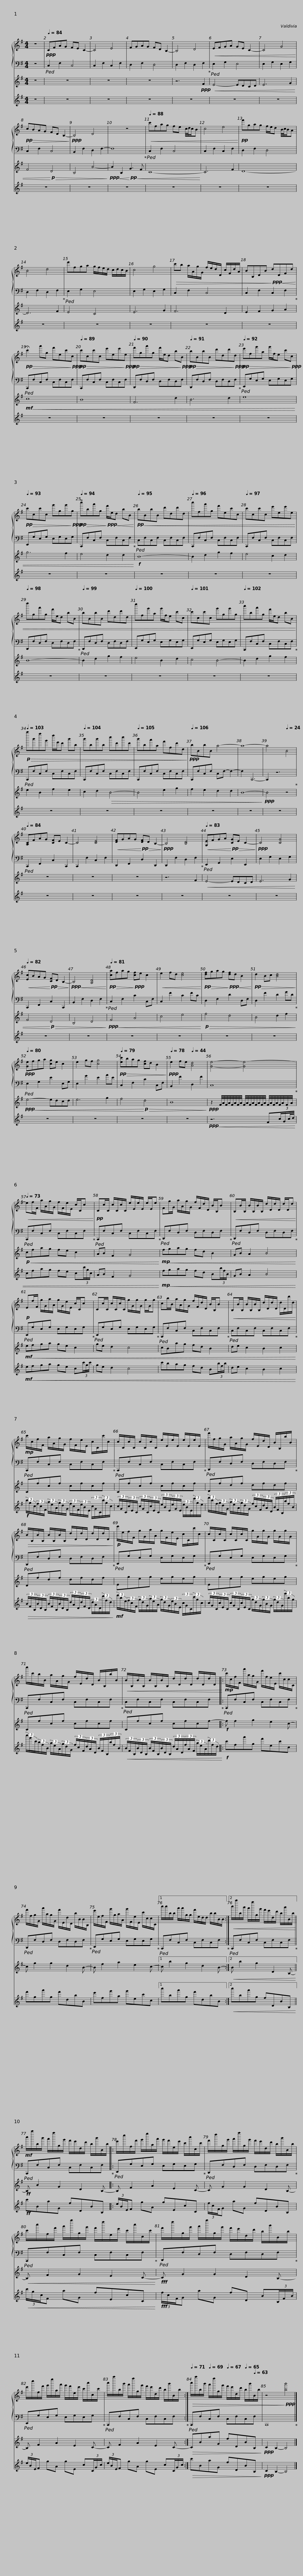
X:1
%%score { 1 | 2 } 3 4
L:1/8
M:4/4
I:linebreak $
K:G
V:1 treble
V:2 bass
V:3 treble
V:4 treble
V:1
 z8 |[Q:1/4=84]!ppp! CFAG FE C2- | C4 E4 | FGAG FD B,2- | B,4 D4 | %5
!<(! EFGA GE C2- | C4 G4!<)! |$!pp!!>(! cBAG FD B,2-!>)! |!ppp! B,4 D4 | z8 | %10
[Q:1/4=88]!<(! c'fag fe c/4d/4c/B | c4 e4!<)! |$!pp! f'gag f/e/d B/4c/4B/A | B4 d4 | e'fga g/f/e/d/ c/d/c/B/ | %15
 c4 g4 |$!>(! c'b a/A/g/G/ f/e/d/D/ c/F/d/A/ | BB,DB!>)!!ppp!!<(! dDFd!<)! |!pp!!>(! !fermata!c'2 a'g f'ec'!>)!!ppp!c |[Q:1/4=89]!pp!!>(! c'cc'c e'ee'!>)!!ppp!e |$ %20
[Q:1/4=90]!pp!!>(! f'ga'g f'/e/d b!>)!!ppp!B |[Q:1/4=91]!pp!!>(! bBbB d'dd'!>)!!ppp!d |[Q:1/4=92]!pp!!>(! e'fg'a g'/f/e c'!>)!!ppp!c |[Q:1/4=93]!pp!!>(! c'cc'c g'gg'!>)!!ppp!g |$[Q:1/4=94]!pp!!>(! !>!c''ba'g!>)!!ppp!!<(! f'/e/d bB!<)! | %25
[Q:1/4=95]!pp!!<(! bBbB d'dd'd |[Q:1/4=96] c''fa'g f'ec'c |[Q:1/4=97] c'cc'c e'ee'e |$[Q:1/4=98] f''ga'g f'/e/d bB |[Q:1/4=99] bBbB d'dd'd | %30
[Q:1/4=52][Q:1/4=100] e''fg'a g'/f/e c'c |[Q:1/4=101] c'cc'c g'gg'g |$[Q:1/4=102] c''ba'g f'/e/d bB!<)! |[Q:1/4=103]!p!!>(! c'''b'a''g' f''/e'/d' b'b |[Q:1/4=104] b'bb'b d''d'd''d' |$ %35
[Q:1/4=105] b'ba'a f'fd'd!>)! |!ppp![Q:1/4=106] bBbB a4- | a8- |[Q:1/4=34] a4[Q:1/4=24] B4 |[Q:1/4=84] [A,C]FAG [CF]E C2- | %40
 C4 [CE]4 |$!<(! [DF]GAG!<)!!pp!!>(! [DF]D B,2-!>)! |!ppp! B,4 [B,D]4 |[Q:1/4=83]!<(! [G,E]FGA!<)!!pp!!>(! [CG]E C2-!>)! |!ppp! C4 [CG]4 | %45
[Q:1/4=82]!<(! [Ec]BAG!<)!!pp!!>(! [CF]D B,2-!>)! |!ppp!!<(! B,4 [A,D]4!<)! |$[Q:1/4=81]!pp!!>(! [ca]fag!>)!!ppp! [cf]e c2 |!<(! e2 fd [ce]4!<)! |!pp!!>(! [df]gag!>)!!ppp!!<(! [df]d B2!<)! | %50
!pp!!>(! d2 Bc [Bd]4!>)! |[Q:1/4=80]!ppp! [Ge]fga [cg]e c2 |$ e2 gf [cg]4 |[Q:1/4=79]!pp!!>(! [ec']bag [cf]d B2!>)! |[Q:1/4=78]!ppp! e2 fe[Q:1/4=44] [Ad]4 |$ %55
 [Ge]4- [Ge-]4 |[Q:1/4=73]!<(! ef/F/ a/A/g/G/ f/F/e/E/ c/C/c!<)! |$!pp! Cc/C/ c/C/c/C/ e/E/e/E/ e/E/e | Fg/G/ a/A/g/G/ f/F/d/D/ B/B,/B |!<(! B,B/B,/ B/B,/B/B,/ d/D/d/D/ d/D/d!<)! |$ %60
!p! Ef/F/ g/G/a/A/ g/G/e/E/ c/C/c | Cc/C/ c/C/c/C/ g/G/g/G/ g/G/g |$ cb/B/ a/A/g/G/ f/F/d/D/ B/B,/B |!<(! B,B/B,/ B/B,/B/B,/ d/D/d/D/ d/D/d'/d/!<)! |$!mp! c'/c/f/F/ a/A/g/G/ f/F/e/E/ c/C/c'/c/ |$ %65
 c/C/c/C/ c/C/c/C/ e/E/e/E/ e/E/e/E/ |$ f'/f/g/G/ a/A/g/G/ f/E/d/D/ B/B,/b/B/ |$!>(! B/B,/B/B,/ B/B,/B/B,/ d/D/d/D/ d/D/d/D/!>)! |$!p! e'/e/f/F/ g/G/a/A/ g/F/e/E/ c/C/c'/c/ |$ c/C/c/C/ c/C/c/C/ g/G/g/G/ g/G/g/G/ |$ %70
 c''/c'/b/B/ a/A/g/G/ f/E/d/D/ B/B,/b/B/ |$!<(! B/B,/B/B,/ B/B,/B/B,/ d/D/d/D/ d/D/d/D/!<)! |:$!mp! c'/c/f/F/ a'/a/g/G/ f'/f/e/E/ c'/c/c/C/ | f'/f/g/G/ a'/a/g/G/ f'/E/d/D/ b/B/B/B,/ |$ e'/e/f/F/ g'/g/a/A/ g'/F/e/E/ c'/c/c/C/ |1 %75
 c''/c''/b/b/ a'/a'/g/g/ f'/e/d/d/ b/b/B/B/ :|2$!<(! c''/c'''/b/b'/ a'/a''/g/g'/ f'/e'/d/d'/ b/b'/B/b/!<)! ||!mf! c''/c'''/b/b'/ a'/a''/g/g'/ f'/e'/d/d'/ b/b'/B/b/ |:$ e'/e''/f/f'/ g'/g''/a/a'/ g'/f'/e/e'/ c'/c''/c/c'/ | f'/f''/g/g'/ a'/a''/g/g'/ f'/e'/d/d'/ b/b'/B/b/ |$ %80
 c'/c''/f/f'/ a'/a''/g/g'/ f'/f''/e/e'/ c'/c''/c/c'/ | f'/f''/g/g'/ a'/a''/g/g'/ f'/e'/d/d'/ b/b'/B/b/ |$ e'/e''/f/f'/ g'/g''/a/a'/ g'/f'/e/e'/ c'/c''/c/c'/ |$ c''/c'''/b/b'/ a'/a''/g/g'/ f'/e'/d/d'/ b/b'/B/b/ :|[Q:1/4=71]!>(! c''/c'''/b/b'/[Q:1/4=69] a'/a''/g/g'/[Q:1/4=67] f'/e'/d/d'/[Q:1/4=65] b/b'/[Q:1/4=63]B/b/ |$ %85
 z4!>)!!ppp! [bb']4 |] %86
V:2
 z8 |!ped! C,2 F,2 C,4 | C,2 F,2 C,2 F,2 | D,2 F,2 D,4 | D,2 F,2 D,2 F,2!ped-up! | %5
!ped! E,2 G,2 E,4 | E,2 G,2 E,2 G,2 |$ C,2 F,2 C,4 | B,,2 F,2 D,2 F,2- | F,8!ped-up! | %10
!ped! C,2 F,2 C,4 | C,2 F,2 C,2 F,2 |$ D,2 F,2 D,4 | D,2 F,2 D,2 F,2!ped-up! |!ped! E,2 G,2 E,4 | %15
 E,2 G,2 E,2 G,2 |$ C,2 F,2 C,4 | C,2 F,2 C,2 F,2!ped-up! |!ped! C,,F,C,F, C,F,C,F, | C,,F,C,F, C,F,C,F, |$ %20
 D,,F,D,F, D,F,D,F, | D,,F,D,F, D,F,D,F,!ped-up! |!ped! E,,G,E,G, E,G,E,G, | E,,G,E,G, E,G,E,G, |$ C,,F,C,F, C,F,C,F,!ped-up! | %25
!ped! C,F,C,F, C,F,C,F, | C,,F,C,F, C,F,C,F, | C,,F,C,F, C,F,C,F, |$ D,,F,D,F, D,F,D,F,!ped-up! |!ped! D,,F,D,F, D,F,D,F, | %30
 E,,G,E,G, E,G,E,G, | E,,G,E,G, E,G,E,G, |$ C,,F,C,F, C,F,C,F,!ped-up! |!ped! C,,F,C,F, C,F,C,F, | C,,F,C,F, C,F,C,F, |$ %35
 C,,F,C,F, C,F,C,F, | C,,F,C,F, C,F,- F,2- | F,2 C,,6- | C,,2- z6!ped-up! |!ped! C,,2 F,,2 C,2 C,,2 | %40
 C,,2 F,2 C,2 F,2 |$ D,,2 F,,2 D,2 D,,2 | D,,2 F,2 D,2 F,2!ped-up! |!ped! E,,2 G,,2 E,2 E,,2 | E,2 G,2 E,2 G,2 | %45
 C,,2 F,,2 C,2 C,,2 | B,,2 F,2 D,2 F,2!ped-up! |$!ped! C,2 F,2 C2 C,F, | C,2 F2 C2 FC | D,2 F,2 D2 D,F, | %50
 D,2 F2 D2 GD!ped-up! |!ped! E,2 G,2 E2 E,G, |$ E,2 G2 E2 AE | C,2 F,2 C2 C,F, | B,,2 F2 D,2 F2 |$ %55
 C,8!ped-up! |!ped! C,,F,C,F, C,F,C,F,!ped-up! |$!ped! C,,F,C,F, C,F,C,F,!ped-up! |!ped! D,,F,D,F, D,F,D,F,!ped-up! |!ped! D,,F,D,F, D,F,D,F,!ped-up! |$ %60
!ped! E,,G,E,G, E,G,E,G,!ped-up! |!ped! E,,G,E,G, E,G,E,G,!ped-up! |$!ped! C,,F,C,F, C,F,C,F,!ped-up! |!ped! C,F,C,F, C,F,C,F,!ped-up! |$!ped! C,,F,C,F, C,F,C,F,!ped-up! |$ %65
!ped! C,,F,C,F, C,F,C,F,!ped-up! |$!ped! D,,F,D,F, D,F,D,F,!ped-up! |$!ped! D,,F,D,F, D,F,D,F,!ped-up! |$!ped! E,,G,E,G, E,G,E,G,!ped-up! |$!ped! E,,G,E,G, E,G,E,G,!ped-up! |$ %70
!ped! C,,F,C,F, C,F,C,F,!ped-up! |$!ped! C,F,C,F, C,F,C,F,!ped-up! |:$!ped! C,,F,C,F, C,F,C,F,!ped-up! |!ped! D,,F,D,F, D,F,D,F,!ped-up! |$!ped! E,,G,E,G, E,G,E,G,!ped-up! |1 %75
!ped! C,,F,C,F, C,F,C,F,!ped-up! :|2$!ped! C,,F,C,F, C,F,C,F,!ped-up! ||!ped! C,,F,C,F, C,F,C,F,!ped-up! |:$!ped! E,,G,E,G, E,G,E,G,!ped-up! |!ped! D,,F,D,F, D,F,D,F,!ped-up! |$ %80
!ped! C,,F,C,F, C,F,C,F,!ped-up! |!ped! D,,F,D,F, D,F,D,F,!ped-up! |$!ped! E,,G,E,G, E,G,E,G,!ped-up! |$!ped! C,,F,C,F, C,F,C,F,!ped-up! :|!ped! C,,F,C,F, C,F,C,F, |$ %85
 C,,8!ped-up! |] %86
V:3
 z8 | z8 | z8 | z8 | z6!ppp! F2 | %5
!<(! E4- EDCD | E6 G2 |$ F4!<)!!p!!>(! D4 | B,4 B4-!>)! |!ppp!!<(! B2 B,2!<)!!pp!!<(! G3 F | %10
 C8-!<)! | C6 F2 |$ D8- | D6 F2 | E4 C4 | %15
 E6 G2 |$ F6 D2 | E2 F2 G2 A2 |!mf!!<(! c8 | B8 |$ %20
 F6 d2 | B6 d2 | e8 | g6 f2 |$ e4 d2 d2!<)! | %25
!f! B8- | B2 d2 g2 f2 | e4 c2 d2 |$ B8- | B2 d2 g2 f2 | %30
 e4 B2 d2 | c4 B4- |$ B2 d2 g2 f2 | e2 B2 f2 e2 | c2 d2!>(! B4- |$ %35
 B4 e2 g2 | f2 e2 d2 d2 | B8-!>)! |!ppp! B4 z4 | z8 | %40
 z8 |$ z8 | z6 F2 |!<(! E4- EDCD | E6 G2 | %45
 F4!<)!!p!!>(! D4 | B,4 D4!>)! |$!ppp!!<(! F4 A4 | c4 e4!<)! |!p!!>(! f4 d4 | %50
 B4 d2 f2!>)! |!ppp!!<(! e4- edcd |$ e6 g2 | f4!<)!!p!!>(! d4 | B8!>)! |$ %55
!ppp! z2 F/4A/4F/4A/4F/4A/4F/4A/4 F/4A/4F/4A/4F/4A/4F/4A/4 F/4A/4F/4A/4F/4A/4F/4A/4 |!p!!<(! cfag fe c2 |$ AB F2 G4!<)! |!mp!!<(! fgag fd B2 | GB A2 B4!<)! |$ %60
!mf!!<(! efga ge c2 | ge d2 c4 |$ cBag fd B2 | de c2 B2 c2!<)! |$ Cfcf cfcf |$ %65
 Cfcf cfcf |$ Dfdf dfdf |$ Dfdf dfdf |$ Egeg egeg |$ Egeg egeg |$ %70
 Cfcf cfcf |$ Cfcf cfcf- |:$!f! f f2 g2 e2 c- | c g2 g2 d2 B- |$ B f2 a2 e2 c- |1 %75
 c b2 g2 d2 B- :|2$!<(! B b2 g2 D2 B,-!<)! ||!ff! B, B2 G2 D2 B,- |:$ B, F2 A2 E2 C- | C G2 G2 D2 B,- |$ %80
!<(! B, F2 G2 E2 C-!<)! |!fff! C G2 G2 D2 B,- |$ B, F2 A2 E2 C- |$ C F2 A2 E2 C- :|!>(! CBaG fDBB,!>)! |$ %85
!ppp! C2 B,2- B,4 |] %86
V:4
 z8 | z8 | z8 | z8 | z8 | %5
 z8 | z8 |$ z8 | z8 | z8 | %10
 z8 | z8 |$ z8 | z8 | z8 | %15
 z8 |$ z8 | z8 | z8 | z8 |$ %20
 z8 | z8 | z8 | z8 |$ z8 | %25
 z8 | z8 | z8 |$ z8 | z8 | %30
 z8 | z8 |$ z8 | z8 | z8 |$ %35
 z8 | z8 | z8 | z8 | z8 | %40
 z8 |$ z8 | z8 | z8 | z8 | %45
 z8 | z8 |$ z8 | z8 | z8 | %50
 z8 | z8 |$ z8 | z8 | z8 |$ %55
!ppp!!<(! z6 F(3:2:4c/G/c/4d/4 | cfag fe c(3c'/g/c/ |$ AB F2 G4!<)! |!mp!!<(! fgag fd B(3b/f/B/ | GB A2 B4!<)! |$ %60
!mf!!<(! efga ge c(3c'/g/c'/ | ge d2 c4 |$ c'bag fd B(3b/f/b/ | de c2 B2 c2!<)! |$!f! (3c'/g/c/(3f/c/F/ (3a/e/A/(3g/d/G/ (3f/c/F/(3e/B/E/ (3c/G/C/(3c'/g/c/ |$ %65
 (3c/G/C/(3c/E/C/ (3c/G/C/(3c/E/C/ (3e/B/E/(3e/G/E/ (3e/B/E/(3e'/g/e/ |$ (3f'/c'/f/(3g/d/G/ (3a/e/A/(3g/d/G/ (3f/c/F/(3d/A/D/ (3B/F/B,/(3b/f/B/ |$!>(! (3B/F/B,/(3B/D/B,/ (3B/F/B,/(3B/D/B,/ (3d/A/D/(3d/F/D/ (3d/A/D/(3d'/f/d/!>)! |$!mf! (3e'/b/e/(3f/c/F/ (3g/d/G/(3a/e/A/ (3g/d/G/(3e/B/E/ (3c/G/C/(3c'/g/c/ |$ (3c/G/C/(3c/E/C/ (3c/G/C/(3c/E/C/ (3g/d/G/(3g/B/G/ (3g/d/G/(3g'/b/g/ |$ %70
 (3c''/g'/c'/(3b/f/B/ (3a/e/A/(3g/d/G/ (3f/c/F/(3d/A/D/ (3B/F/B,/(3b/f/B/ |$!<(! (3B/F/B,/(3B/D/B,/ (3B/F/B,/(3B/D/B,/ (3d/A/D/(3f/A/F/ (3a/e/A/(3d'/f/d/!<)! |:$!f! c'fa'g f'ec'c | f'ga'g f'dbB |$ e'fg'a g'ec'c |1 %75
 c''ba'g f'dbB :|2$!<(! c''ba'g fDBB,!<)! ||!ff! c'BaG fDBB, |:$ (3e/B/E/F gA gEcC | (3f/c/F/G aG fDBB, |$ %80
!<(! (3c'/g/c/F aG fEcC!<)! |!fff! (3f/c/F/G aG fD B(3B,/F/B/ |$ (3e/B/E/F gA gE c(3C/G/c/ |$ (3e/B/E/F gA gE c(3C/G/c/ :|!>(! c'BaG fDBB,!>)! |$ %85
!ppp! C2 B,2- B,4 |] %86
